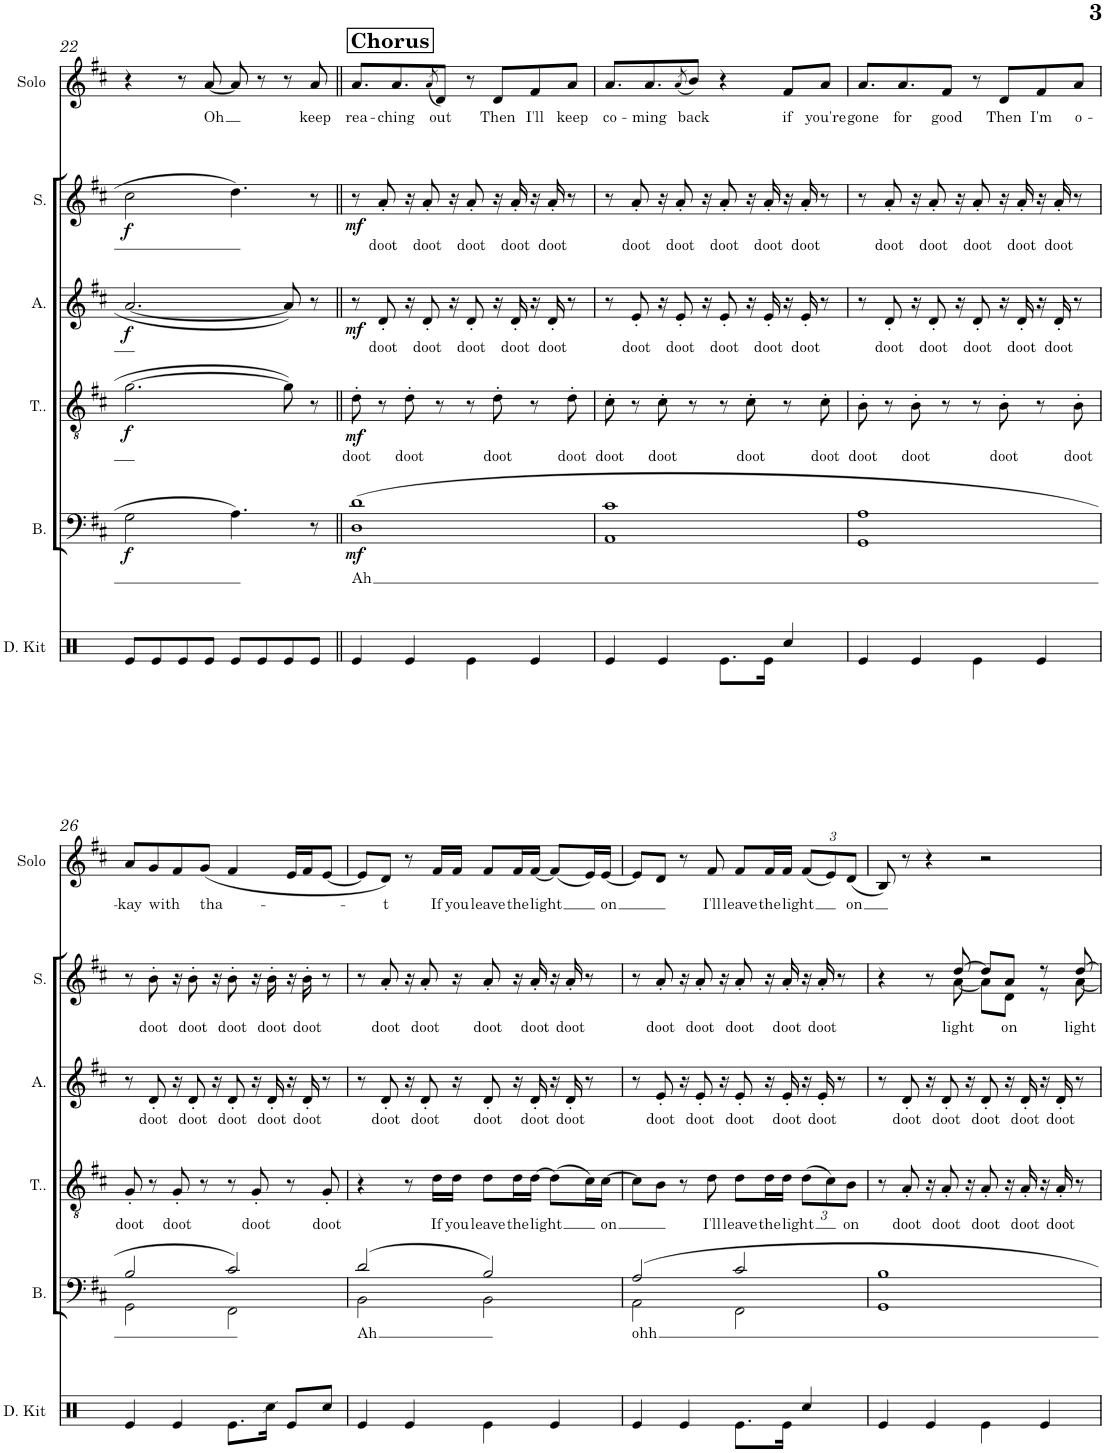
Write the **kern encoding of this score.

**kern	**kern	**text	**dynam	**kern	**text	**dynam	**kern	**text	**dynam	**kern	**text	**dynam	**kern	**text
*part6	*part5	*part5	*part5	*part4	*part4	*part4	*part3	*part3	*part3	*part2	*part2	*part2	*part1	*part1
*staff6	*staff5	*staff5	*staff5	*staff4	*staff4	*staff4	*staff3	*staff3	*staff3	*staff2	*staff2	*staff2	*staff1	*staff1
*I"Drum Kit	*I"Bass	*	*	*I"Tenor	*	*	*I"Alto	*	*	*I"Soprano	*	*	*I"Solo	*
*I'D. Kit	*I'B.	*	*	*I'T..	*	*	*I'A.	*	*	*I'S.	*	*	*I'Solo	*
!!LO:PB:g=z
*clefX	*clefF4	*	*	*clefGv2	*	*	*clefG2	*	*	*clefG2	*	*	*clefG2	*
*k[]	*k[f#c#]	*	*	*k[f#c#]	*	*	*k[f#c#]	*	*	*k[f#c#]	*	*	*k[f#c#]	*
*M4/4	*M4/4	*	*	*M4/4	*	*	*M4/4	*	*	*M4/4	*	*	*M4/4	*
=22	=22	=22	=22	=22	=22	=22	=22	=22	=22	=22	=22	=22	=22	=22
!	!	!	!LO:DY:b	!	!	!LO:DY:b	!	!	!LO:DY:b	!	!	!LO:DY:b	!	!
8Re/L	2G\	.	f	[2.g\	.	f	[2.a/	.	f	2cc#\	.	f	4r	.
8Re/	.	.	.	.	.	.	.	.	.	.	.	.	.	.
8Re/	.	.	.	.	.	.	.	.	.	.	.	.	8r	.
!	!	!	!	!	!	!	!	!	!	!	!	!	!	!LO:LY:b
8Re/J	.	.	.	.	.	.	.	.	.	.	.	.	[8a/	Oh
8Re/L	4.A\	.	.	.	.	.	.	.	.	4.dd\	.	.	8a/]	.
8Re/	.	.	.	.	.	.	.	.	.	.	.	.	8r	.
8Re/	.	.	.	8g\]	.	.	8a/]	.	.	.	.	.	8r	.
!	!	!	!	!	!	!	!	!	!	!	!	!	!	!LO:LY:b
8Re/J	8r	.	.	8r	.	.	8r	.	.	8r	.	.	8a/	keep
!!LO:REH:place=s1:a:B:cj:fs=14:t=Chorus
=23||	=23||	=23||	=23||	=23||	=23||	=23||	=23||	=23||	=23||	=23||	=23||	=23||	=23||	=23||
!	!	!LO:LY:b	!LO:DY:b	!	!LO:LY:b	!LO:DY:b	!	!	!LO:DY:b	!	!	!LO:DY:b	!	!LO:LY:b
4Re/	(1D 1d	Ah	mf	8d'\	doot	mf	8r	.	mf	8r	.	mf	8.a/L	rea-
!	!	!	!	!	!	!	!	!LO:LY:b	!	!	!LO:LY:b	!	!	!
.	.	.	.	8r	.	.	8d'/	doot	.	8a'/	doot	.	.	.
!	!	!	!	!	!	!	!	!	!	!	!	!	!	!LO:LY:b
.	.	.	.	.	.	.	.	.	.	.	.	.	8.a/	-ching
!	!	!	!	!	!LO:LY:b	!	!	!	!	!	!	!	!	!
4Re/	.	.	.	8d'\	doot	.	16r	.	.	16r	.	.	.	.
!	!	!	!	!	!	!	!	!LO:LY:b	!	!	!LO:LY:b	!	!	!
.	.	.	.	.	.	.	8d'/	doot	.	8a'/	doot	.	.	.
.	.	.	.	.	.	.	.	.	.	.	.	.	(8qa/	.
!	!	!	!	!	!	!	!	!	!	!	!	!	!	!LO:LY:b
.	.	.	.	8r	.	.	.	.	.	.	.	.	8d/J)	out
.	.	.	.	.	.	.	16r	.	.	16r	.	.	.	.
!	!	!	!	!	!	!	!	!LO:LY:b	!	!	!LO:LY:b	!	!	!
4Re\	.	.	.	8r	.	.	8d'/	doot	.	8a'/	doot	.	8r	.
!	!	!	!	!	!LO:LY:b	!	!	!	!	!	!	!	!	!LO:LY:b
.	.	.	.	8d'\	doot	.	16r	.	.	16r	.	.	8d/L	Then
!	!	!	!	!	!	!	!	!LO:LY:b	!	!	!LO:LY:b	!	!	!
.	.	.	.	.	.	.	16d'/	doot	.	16a'/	doot	.	.	.
!	!	!	!	!	!	!	!	!	!	!	!	!	!	!LO:LY:b
4Re/	.	.	.	8r	.	.	16r	.	.	16r	.	.	8f#/	I'll
!	!	!	!	!	!	!	!	!LO:LY:b	!	!	!LO:LY:b	!	!	!
.	.	.	.	.	.	.	16d'/	doot	.	16a'/	doot	.	.	.
!	!	!	!	!	!LO:LY:b	!	!	!	!	!	!	!	!	!LO:LY:b
.	.	.	.	8d'\	doot	.	8r	.	.	8r	.	.	8a/J	keep
=24	=24	=24	=24	=24	=24	=24	=24	=24	=24	=24	=24	=24	=24	=24
!	!	!	!	!	!LO:LY:b	!	!	!	!	!	!	!	!	!LO:LY:b
4Re/	1AA 1c#	.	.	8c#'\	doot	.	8r	.	.	8r	.	.	8.a/L	co-
!	!	!	!	!	!	!	!	!LO:LY:b	!	!	!LO:LY:b	!	!	!
.	.	.	.	8r	.	.	8e'/	doot	.	8a'/	doot	.	.	.
!	!	!	!	!	!	!	!	!	!	!	!	!	!	!LO:LY:b
.	.	.	.	.	.	.	.	.	.	.	.	.	8.a/	-ming
!	!	!	!	!	!LO:LY:b	!	!	!	!	!	!	!	!	!
4Re/	.	.	.	8c#'\	doot	.	16r	.	.	16r	.	.	.	.
!	!	!	!	!	!	!	!	!LO:LY:b	!	!	!LO:LY:b	!	!	!
.	.	.	.	.	.	.	8e'/	doot	.	8a'/	doot	.	.	.
.	.	.	.	.	.	.	.	.	.	.	.	.	(8qa/	.
!	!	!	!	!	!	!	!	!	!	!	!	!	!	!LO:LY:b
.	.	.	.	8r	.	.	.	.	.	.	.	.	8b/J)	back
.	.	.	.	.	.	.	16r	.	.	16r	.	.	.	.
!	!	!	!	!	!	!	!	!LO:LY:b	!	!	!LO:LY:b	!	!	!
8.Re\L	.	.	.	8r	.	.	8e'/	doot	.	8a'/	doot	.	4r	.
!	!	!	!	!	!LO:LY:b	!	!	!	!	!	!	!	!	!
.	.	.	.	8c#'\	doot	.	16r	.	.	16r	.	.	.	.
!	!	!	!	!	!	!	!	!LO:LY:b	!	!	!LO:LY:b	!	!	!
16Re\Jk	.	.	.	.	.	.	16e'/	doot	.	16a'/	doot	.	.	.
!	!	!	!	!	!	!	!	!	!	!	!	!	!	!LO:LY:b
4Rcc/	.	.	.	8r	.	.	16r	.	.	16r	.	.	8f#/L	if
!	!	!	!	!	!	!	!	!LO:LY:b	!	!	!LO:LY:b	!	!	!
.	.	.	.	.	.	.	16e'/	doot	.	16a'/	doot	.	.	.
!	!	!	!	!	!LO:LY:b	!	!	!	!	!	!	!	!	!LO:LY:b
.	.	.	.	8c#'\	doot	.	8r	.	.	8r	.	.	8a/J	you're
=25	=25	=25	=25	=25	=25	=25	=25	=25	=25	=25	=25	=25	=25	=25
!	!	!	!	!	!LO:LY:b	!	!	!	!	!	!	!	!	!LO:LY:b
4Re/	1GG 1A	.	.	8B'\	doot	.	8r	.	.	8r	.	.	8.a/L	gone
!	!	!	!	!	!	!	!	!LO:LY:b	!	!	!LO:LY:b	!	!	!
.	.	.	.	8r	.	.	8d'/	doot	.	8a'/	doot	.	.	.
!	!	!	!	!	!	!	!	!	!	!	!	!	!	!LO:LY:b
.	.	.	.	.	.	.	.	.	.	.	.	.	8.a/	for
!	!	!	!	!	!LO:LY:b	!	!	!	!	!	!	!	!	!
4Re/	.	.	.	8B'\	doot	.	16r	.	.	16r	.	.	.	.
!	!	!	!	!	!	!	!	!LO:LY:b	!	!	!LO:LY:b	!	!	!
.	.	.	.	.	.	.	8d'/	doot	.	8a'/	doot	.	.	.
!	!	!	!	!	!	!	!	!	!	!	!	!	!	!LO:LY:b
.	.	.	.	8r	.	.	.	.	.	.	.	.	8f#/J	good
.	.	.	.	.	.	.	16r	.	.	16r	.	.	.	.
!	!	!	!	!	!	!	!	!LO:LY:b	!	!	!LO:LY:b	!	!	!
4Re\	.	.	.	8r	.	.	8d'/	doot	.	8a'/	doot	.	8r	.
!	!	!	!	!	!LO:LY:b	!	!	!	!	!	!	!	!	!LO:LY:b
.	.	.	.	8B'\	doot	.	16r	.	.	16r	.	.	8d/L	Then
!	!	!	!	!	!	!	!	!LO:LY:b	!	!	!LO:LY:b	!	!	!
.	.	.	.	.	.	.	16d'/	doot	.	16a'/	doot	.	.	.
!	!	!	!	!	!	!	!	!	!	!	!	!	!	!LO:LY:b
4Re/	.	.	.	8r	.	.	16r	.	.	16r	.	.	8f#/	I'm
!	!	!	!	!	!	!	!	!LO:LY:b	!	!	!LO:LY:b	!	!	!
.	.	.	.	.	.	.	16d'/	doot	.	16a'/	doot	.	.	.
!	!	!	!	!	!LO:LY:b	!	!	!	!	!	!	!	!	!LO:LY:b
.	.	.	.	8B'\	doot	.	8r	.	.	8r	.	.	8a/J	o-
!!LO:LB:g=z
=26	=26	=26	=26	=26	=26	=26	=26	=26	=26	=26	=26	=26	=26	=26
*	*^	*	*	*	*	*	*	*	*	*	*	*	*	*
!	!	!	!	!	!	!LO:LY:b	!	!	!	!	!	!	!	!	!LO:LY:b
4Re/	2B/	2GG\	.	.	8G'/	doot	.	8r	.	.	8r	.	.	8a/L	-kay
!	!	!	!	!	!	!	!	!	!LO:LY:b	!	!	!LO:LY:b	!	!	!LO:LY:b
.	.	.	.	.	8r	.	.	8d'/	doot	.	8b'\	doot	.	8g/	with
!	!	!	!	!	!	!LO:LY:b	!	!	!	!	!	!	!	!	!
4Re/	.	.	.	.	8G'/	doot	.	16r	.	.	16r	.	.	8f#/	.
!	!	!	!	!	!	!	!	!	!LO:LY:b	!	!	!LO:LY:b	!	!	!
.	.	.	.	.	.	.	.	8d'/	doot	.	8b'\	doot	.	.	.
!	!	!	!	!	!	!	!	!	!	!	!	!	!	!	!LO:LY:b
.	.	.	.	.	8r	.	.	.	.	.	.	.	.	(8g/J	tha-
.	.	.	.	.	.	.	.	16r	.	.	16r	.	.	.	.
!	!	!	!	!	!	!	!	!	!LO:LY:b	!	!	!LO:LY:b	!	!	!
8.Re\L	2c#/)	2FF#\	.	.	8r	.	.	8d'/	doot	.	8b'\	doot	.	4f#/	.
!	!	!	!	!	!	!LO:LY:b	!	!	!	!	!	!	!	!	!
.	.	.	.	.	8G'/	doot	.	16r	.	.	16r	.	.	.	.
!	!	!	!	!	!	!	!	!	!LO:LY:b	!	!	!LO:LY:b	!	!	!
16Rcc\Jk	.	.	.	.	.	.	.	16d'/	doot	.	16b'\	doot	.	.	.
8Re/L	.	.	.	.	8r	.	.	16r	.	.	16r	.	.	16e/LL	.
!	!	!	!	!	!	!	!	!	!LO:LY:b	!	!	!LO:LY:b	!	!	!
.	.	.	.	.	.	.	.	16d'/	doot	.	16b'\	doot	.	16f#/J	.
!	!	!	!	!	!	!LO:LY:b	!	!	!	!	!	!	!	!	!
8Rcc/J	.	.	.	.	8G'/	doot	.	8r	.	.	8r	.	.	[8e/J	.
=27	=27	=27	=27	=27	=27	=27	=27	=27	=27	=27	=27	=27	=27	=27	=27
!	!	!	!LO:LY:b	!	!	!	!	!	!	!	!	!	!	!	!
4Re/	(2d/	2BB\	Ah	.	4r	.	.	8r	.	.	8r	.	.	8e/L]	.
!	!	!	!	!	!	!	!	!	!LO:LY:b	!	!	!LO:LY:b	!	!	!LO:LY:b
.	.	.	.	.	.	.	.	8d'/	doot	.	8a'/	doot	.	8d/J)	-t
4Re/	.	.	.	.	8r	.	.	16r	.	.	16r	.	.	8r	.
!	!	!	!	!	!	!	!	!	!LO:LY:b	!	!	!LO:LY:b	!	!	!
.	.	.	.	.	.	.	.	8d'/	doot	.	8a'/	doot	.	.	.
!	!	!	!	!	!	!LO:LY:b	!	!	!	!	!	!	!	!	!LO:LY:b
.	.	.	.	.	16d\LL	If	.	.	.	.	.	.	.	16f#/LL	If
!	!	!	!	!	!	!LO:LY:b	!	!	!	!	!	!	!	!	!LO:LY:b
.	.	.	.	.	16d\JJ	you	.	16r	.	.	16r	.	.	16f#/JJ	you
!	!	!	!	!	!	!LO:LY:b	!	!	!LO:LY:b	!	!	!LO:LY:b	!	!	!LO:LY:b
4Re\	2B/)	2BB\	.	.	8d\L	leave	.	8d'/	doot	.	8a'/	doot	.	8f#/L	leave
!	!	!	!	!	!	!LO:LY:b	!	!	!	!	!	!	!	!	!LO:LY:b
.	.	.	.	.	16d\L	the	.	16r	.	.	16r	.	.	16f#/L	the
!	!	!	!	!	!	!LO:LY:b	!	!	!LO:LY:b	!	!	!LO:LY:b	!	!	!LO:LY:b
.	.	.	.	.	[16d\JJ	light	.	16d'/	doot	.	16a'/	doot	.	[16f#/JJ	light
4Re/	.	.	.	.	(8d\L]	.	.	16r	.	.	16r	.	.	(8f#/L]	.
!	!	!	!	!	!	!	!	!	!LO:LY:b	!	!	!LO:LY:b	!	!	!
.	.	.	.	.	.	.	.	16d'/	doot	.	16a'/	doot	.	.	.
.	.	.	.	.	16c#\L)	.	.	8r	.	.	8r	.	.	16e/L)	.
!	!	!	!	!	!	!LO:LY:b	!	!	!	!	!	!	!	!	!LO:LY:b
.	.	.	.	.	[16c#\JJ	on	.	.	.	.	.	.	.	[16e/JJ	on
=28	=28	=28	=28	=28	=28	=28	=28	=28	=28	=28	=28	=28	=28	=28	=28
!	!	!	!LO:LY:b	!	!	!	!	!	!	!	!	!	!	!	!
4Re/	2A/	2AA\	ohh	.	8c#\L]	.	.	8r	.	.	8r	.	.	8e/L]	.
!	!	!	!	!	!	!	!	!	!LO:LY:b	!	!	!LO:LY:b	!	!	!
.	.	.	.	.	8B\J	.	.	8e'/	doot	.	8a'/	doot	.	8d/J	.
4Re/	.	.	.	.	8r	.	.	16r	.	.	16r	.	.	8r	.
!	!	!	!	!	!	!	!	!	!LO:LY:b	!	!	!LO:LY:b	!	!	!
.	.	.	.	.	.	.	.	8e'/	doot	.	8a'/	doot	.	.	.
!	!	!	!	!	!	!LO:LY:b	!	!	!	!	!	!	!	!	!LO:LY:b
.	.	.	.	.	8d\	I'll	.	.	.	.	.	.	.	8f#/	I'll
.	.	.	.	.	.	.	.	16r	.	.	16r	.	.	.	.
!	!	!	!	!	!	!LO:LY:b	!	!	!LO:LY:b	!	!	!LO:LY:b	!	!	!LO:LY:b
8.Re\L	2c#/	2FF#\	.	.	8d\L	leave	.	8e'/	doot	.	8a'/	doot	.	8f#/L	leave
!	!	!	!	!	!	!LO:LY:b	!	!	!	!	!	!	!	!	!LO:LY:b
.	.	.	.	.	16d\L	the	.	16r	.	.	16r	.	.	16f#/L	the
!	!	!	!	!	!	!LO:LY:b	!	!	!LO:LY:b	!	!	!LO:LY:b	!	!	!LO:LY:b
16Re\Jk	.	.	.	.	16d\JJ	light	.	16e'/	doot	.	16a'/	doot	.	16f#/JJ	light
*	*	*	*	*	*Xbrackettup	*	*	*	*	*	*	*	*	*Xbrackettup	*
4Rcc/	.	.	.	.	(12d\L	.	.	16r	.	.	16r	.	.	(12f#/L	.
!	!	!	!	!	!	!	!	!	!LO:LY:b	!	!	!LO:LY:b	!	!	!
.	.	.	.	.	.	.	.	16e'/	doot	.	16a'/	doot	.	.	.
.	.	.	.	.	12c#\)	.	.	.	.	.	.	.	.	12e/)	.
.	.	.	.	.	.	.	.	8r	.	.	8r	.	.	.	.
!	!	!	!	!	!	!LO:LY:b	!	!	!	!	!	!	!	!	!LO:LY:b
.	.	.	.	.	12B\J	on	.	.	.	.	.	.	.	(12d/J	on
=29	=29	=29	=29	=29	=29	=29	=29	=29	=29	=29	=29	=29	=29	=29	=29
*	*	*	*	*	*	*	*	*	*	*	*^	*	*	*	*
4Re/	1B	1GG	.	.	8r	.	.	8r	.	.	4r	4.ryy	.	.	8B/)	.
!	!	!	!	!	!	!LO:LY:b	!	!	!LO:LY:b	!	!	!	!	!	!	!
.	.	.	.	.	8A'/	doot	.	8d'/	doot	.	.	.	.	.	8r	.
4Re/	.	.	.	.	16r	.	.	16r	.	.	8r	.	.	.	4r	.
!	!	!	!	!	!	!LO:LY:b	!	!	!LO:LY:b	!	!	!	!	!	!	!
.	.	.	.	.	8A'/	doot	.	8d'/	doot	.	.	.	.	.	.	.
!	!	!	!	!	!	!	!	!	!	!	!	!	!LO:LY:b	!	!	!
.	.	.	.	.	.	.	.	.	.	.	[8dd/	[8a\	light	.	.	.
.	.	.	.	.	16r	.	.	16r	.	.	.	.	.	.	.	.
!	!	!	!	!	!	!LO:LY:b	!	!	!LO:LY:b	!	!	!	!	!	!	!
4Re\	.	.	.	.	8A'/	doot	.	8d'/	doot	.	8dd/L]	8a\L]	.	.	2r	.
!	!	!	!	!	!	!	!	!	!	!	!	!	!LO:LY:b	!	!	!
.	.	.	.	.	16r	.	.	16r	.	.	8a/J	8d\J	on	.	.	.
!	!	!	!	!	!	!LO:LY:b	!	!	!LO:LY:b	!	!	!	!	!	!	!
.	.	.	.	.	16A'/	doot	.	16d'/	doot	.	.	.	.	.	.	.
4Re/	.	.	.	.	16r	.	.	16r	.	.	8r	8r	.	.	.	.
!	!	!	!	!	!	!LO:LY:b	!	!	!LO:LY:b	!	!	!	!	!	!	!
.	.	.	.	.	16A'/	doot	.	16d'/	doot	.	.	.	.	.	.	.
!	!	!	!	!	!	!	!	!	!	!	!	!	!LO:LY:b	!	!	!
.	.	.	.	.	8r	.	.	8r	.	.	[8dd/	[8a\	light	.	.	.
*	*v	*v	*	*	*	*	*	*	*	*	*v	*v	*	*	*	*
=	=	=	=	=	=	=	=	=	=	=	=	=	=	=
*-	*-	*-	*-	*-	*-	*-	*-	*-	*-	*-	*-	*-	*-	*-
